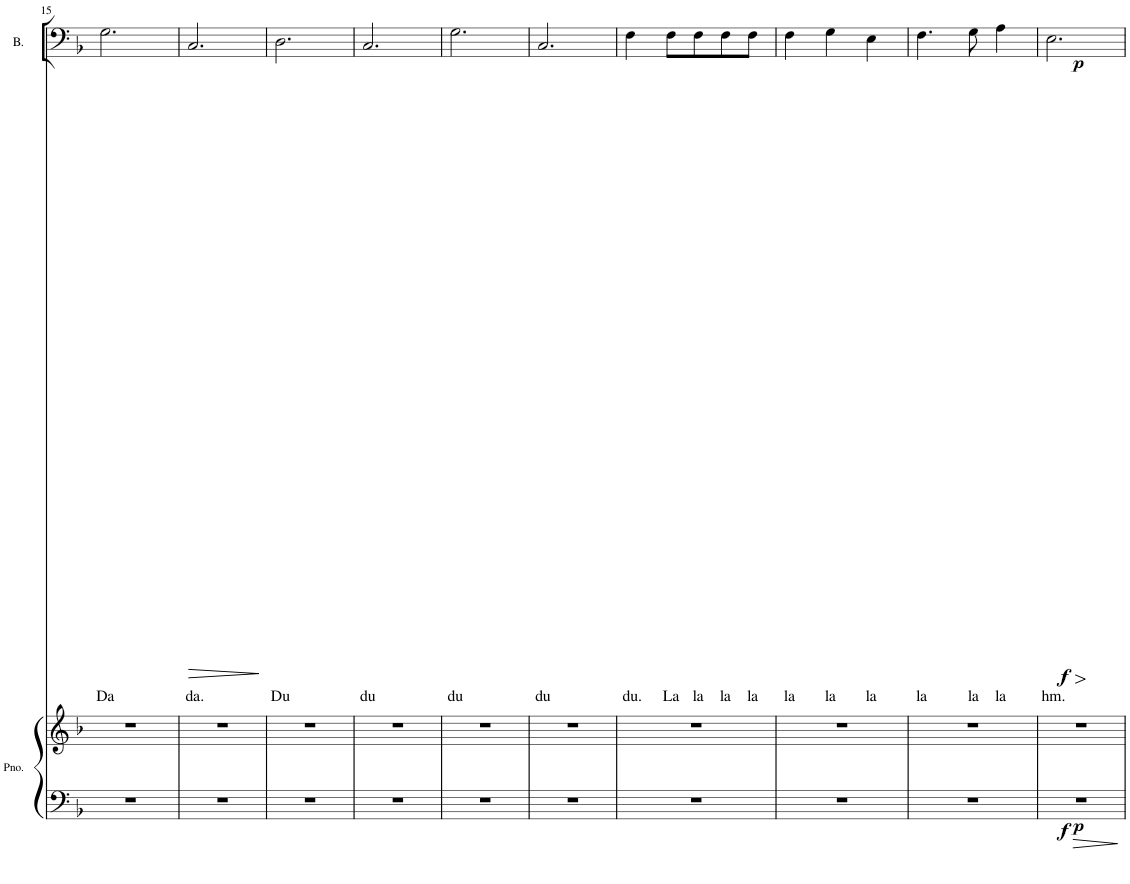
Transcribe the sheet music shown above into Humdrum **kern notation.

**kern	**text	**dynam
*part1	*part1	*part1
*staff1	*staff1	*staff1
*I"Bass	*	*
*I'B.	*	*
!!LO:PB:g=z
*clefF4	*	*
*k[b-]	*	*
*M3/4	*	*
=15	=15	=15
!	!LO:LY:b	!
2.G\	Da	.
=16	=16	=16
!	!LO:LY:b	!LO:HP:b
2.C/	da.	>
.	.	]
=17	=17	=17
!	!LO:LY:b	!
2.D\	Du	.
=18	=18	=18
!	!LO:LY:b	!
2.C/	du	.
=19	=19	=19
!	!LO:LY:b	!
2.G\	du	.
=20	=20	=20
!	!LO:LY:b	!
2.C/	du	.
=21	=21	=21
!	!LO:LY:b	!
4F\	du.	.
!	!LO:LY:b	!
8F\L	La	.
!	!LO:LY:b	!
8F\	la	.
!	!LO:LY:b	!
8F\	la	.
!	!LO:LY:b	!
8F\J	la	.
=22	=22	=22
!	!LO:LY:b	!
4F\	la	.
!	!LO:LY:b	!
4G\	la	.
!	!LO:LY:b	!
4E\	la	.
=23	=23	=23
!	!LO:LY:b	!
4.F\	la	.
!	!LO:LY:b	!
8G\	la	.
!	!LO:LY:b	!
4A\	la	.
=24	=24	=24
!	!LO:LY:b	!LO:HP:b
!	!	!LO:DY:n=1:b
!	!	!LO:DY:n=2:b
2.E\	hm.	> p f
.	.	]
=	=	=
*-	*-	*-
